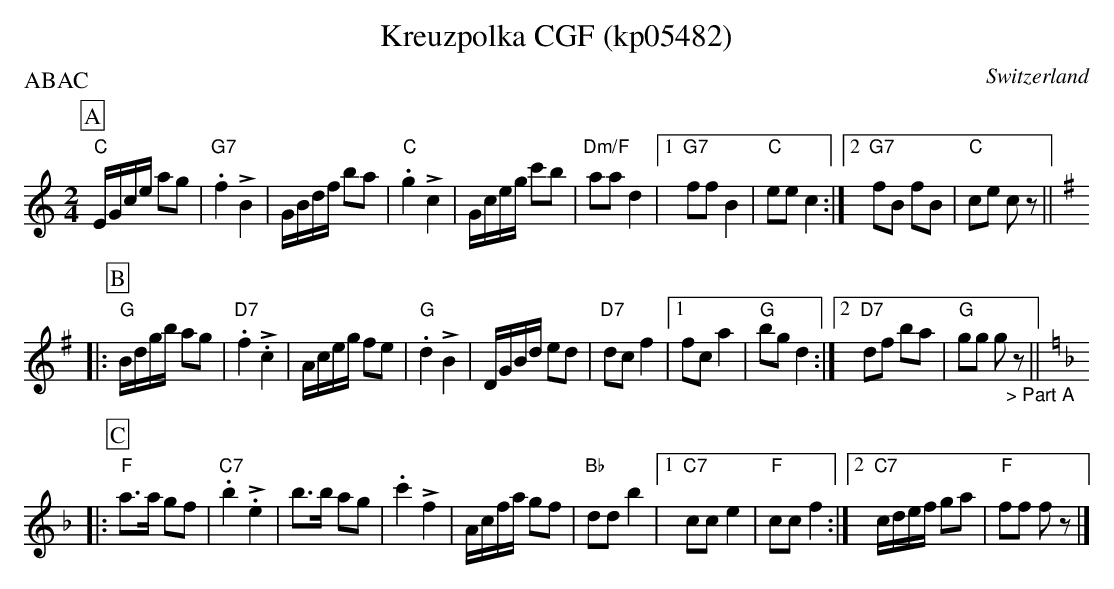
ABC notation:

X:1
T: Kreuzpolka CGF (kp05482)
O:Switzerland
M:2/4
L:1/16
P:ABAC
K:C major
[P:A] "C"EGce a2g2 | "G7".f4 +>+B4 | GBdf b2a2 | "C".g4 +>+c4 | Gceg c'2b2 | "Dm/F"a2a2 d4 |1 "G7"f2f2 B4 | "C"e2e2c4 :|2 "G7"f2B2 f2B2 | "C"c2e2 c2z2 || [P:B] [K:G]
|: "G"Bdgb a2g2 | "D7".f4 +>+.c4 | Aceg f2e2 | "G".d4 +>+B4 | DGBd e2d2 | "D7"d2c2 f4 |1 f2c2 a4 | "G"b2g2 d4 :|2 "D7"d2f2 b2a2 | "G"g2g2 g2"_> Part A"z2 ||[P:C]  [K:F] [L:1/8)]
|: "F"a>a gf |"C7".b2 +>+.e2 | b>b ag | .c'2 +>+f2 | A/c/f/a/ gf | "Bb"dd b2 |1 "C7"cc e2 |"F"cc f2 :|2 "C7"c/d/e/f/ ga | "F"ff fz |]
